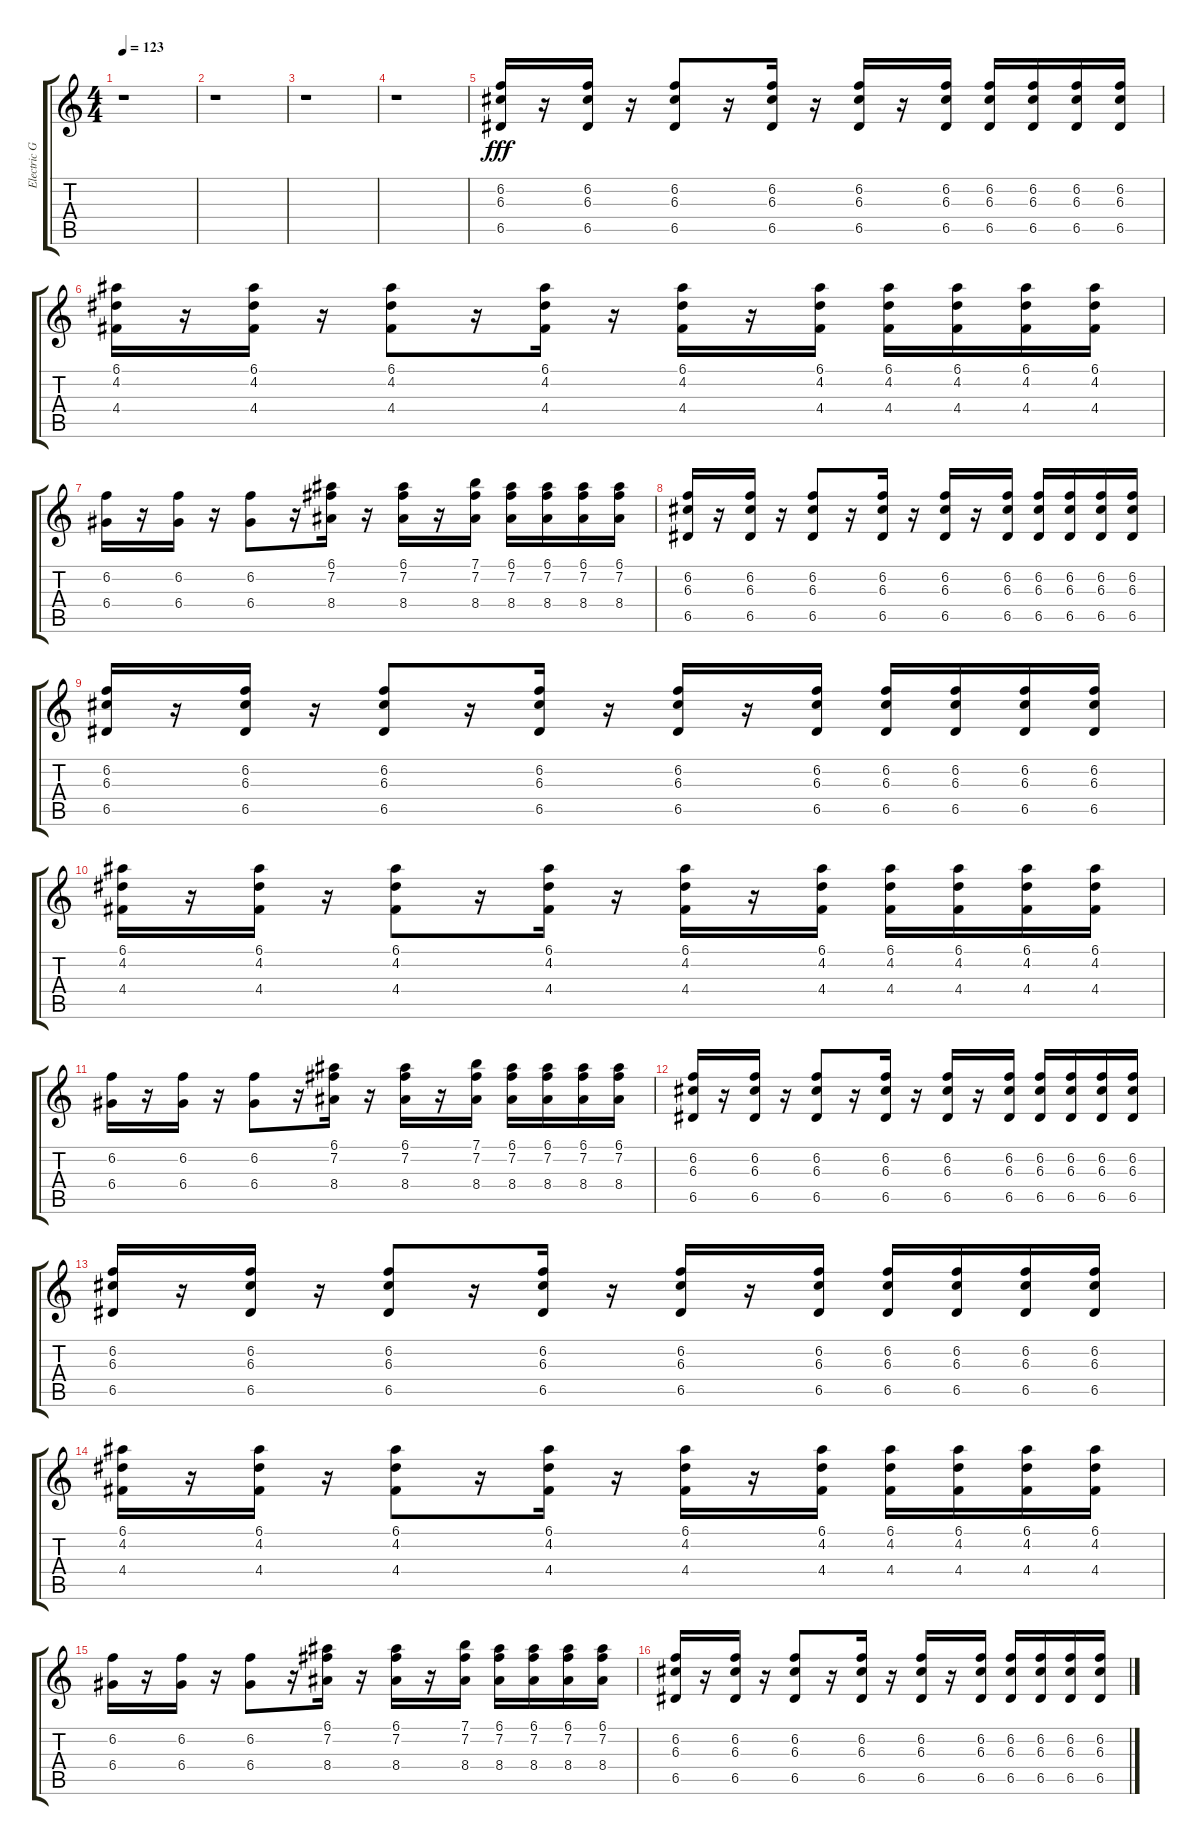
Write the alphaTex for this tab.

\track ("Electric Guitar" "Electric G") {instrument electricguitarjazz}
\staff {score tabs}
\tuning (E4 B3 G3 D3 A2 E2) {hide}
\ts (4 4)
\tempo 123
\clef g2
\ks c
r.1{dy fff instrument electricguitarjazz} |
r.1 |
r.1 |
r.1 |
(6.2 6.3 6.5).16 r.16 (6.2 6.3 6.5).16 r.16 (6.2 6.3 6.5).8 r.16 (6.2 6.3 6.5).16 r.16 (6.2 6.3 6.5).16 r.16 (6.2 6.3 6.5).16 (6.2 6.3 6.5).16 (6.2 6.3 6.5).16 (6.2 6.3 6.5).16 (6.2 6.3 6.5).16 |
(6.1 4.2 4.4).16 r.16 (6.1 4.2 4.4).16 r.16 (6.1 4.2 4.4).8 r.16 (6.1 4.2 4.4).16 r.16 (6.1 4.2 4.4).16 r.16 (6.1 4.2 4.4).16 (6.1 4.2 4.4).16 (6.1 4.2 4.4).16 (6.1 4.2 4.4).16 (6.1 4.2 4.4).16 |
(6.2 6.4).16 r.16 (6.2 6.4).16 r.16 (6.2 6.4).8 r.16 (6.1 7.2 8.4).16 r.16 (6.1 7.2 8.4).16 r.16 (7.1 7.2 8.4).16 (6.1 7.2 8.4).16 (6.1 7.2 8.4).16 (6.1 7.2 8.4).16 (6.1 7.2 8.4).16 |
(6.2 6.3 6.5).16 r.16 (6.2 6.3 6.5).16 r.16 (6.2 6.3 6.5).8 r.16 (6.2 6.3 6.5).16 r.16 (6.2 6.3 6.5).16 r.16 (6.2 6.3 6.5).16 (6.2 6.3 6.5).16 (6.2 6.3 6.5).16 (6.2 6.3 6.5).16 (6.2 6.3 6.5).16 |
(6.2 6.3 6.5).16 r.16 (6.2 6.3 6.5).16 r.16 (6.2 6.3 6.5).8 r.16 (6.2 6.3 6.5).16 r.16 (6.2 6.3 6.5).16 r.16 (6.2 6.3 6.5).16 (6.2 6.3 6.5).16 (6.2 6.3 6.5).16 (6.2 6.3 6.5).16 (6.2 6.3 6.5).16 |
(6.1 4.2 4.4).16 r.16 (6.1 4.2 4.4).16 r.16 (6.1 4.2 4.4).8 r.16 (6.1 4.2 4.4).16 r.16 (6.1 4.2 4.4).16 r.16 (6.1 4.2 4.4).16 (6.1 4.2 4.4).16 (6.1 4.2 4.4).16 (6.1 4.2 4.4).16 (6.1 4.2 4.4).16 |
(6.2 6.4).16 r.16 (6.2 6.4).16 r.16 (6.2 6.4).8 r.16 (6.1 7.2 8.4).16 r.16 (6.1 7.2 8.4).16 r.16 (7.1 7.2 8.4).16 (6.1 7.2 8.4).16 (6.1 7.2 8.4).16 (6.1 7.2 8.4).16 (6.1 7.2 8.4).16 |
(6.2 6.3 6.5).16 r.16 (6.2 6.3 6.5).16 r.16 (6.2 6.3 6.5).8 r.16 (6.2 6.3 6.5).16 r.16 (6.2 6.3 6.5).16 r.16 (6.2 6.3 6.5).16 (6.2 6.3 6.5).16 (6.2 6.3 6.5).16 (6.2 6.3 6.5).16 (6.2 6.3 6.5).16 |
(6.2 6.3 6.5).16 r.16 (6.2 6.3 6.5).16 r.16 (6.2 6.3 6.5).8 r.16 (6.2 6.3 6.5).16 r.16 (6.2 6.3 6.5).16 r.16 (6.2 6.3 6.5).16 (6.2 6.3 6.5).16 (6.2 6.3 6.5).16 (6.2 6.3 6.5).16 (6.2 6.3 6.5).16 |
(6.1 4.2 4.4).16 r.16 (6.1 4.2 4.4).16 r.16 (6.1 4.2 4.4).8 r.16 (6.1 4.2 4.4).16 r.16 (6.1 4.2 4.4).16 r.16 (6.1 4.2 4.4).16 (6.1 4.2 4.4).16 (6.1 4.2 4.4).16 (6.1 4.2 4.4).16 (6.1 4.2 4.4).16 |
(6.2 6.4).16 r.16 (6.2 6.4).16 r.16 (6.2 6.4).8 r.16 (6.1 7.2 8.4).16 r.16 (6.1 7.2 8.4).16 r.16 (7.1 7.2 8.4).16 (6.1 7.2 8.4).16 (6.1 7.2 8.4).16 (6.1 7.2 8.4).16 (6.1 7.2 8.4).16 |
(6.2 6.3 6.5).16 r.16 (6.2 6.3 6.5).16 r.16 (6.2 6.3 6.5).8 r.16 (6.2 6.3 6.5).16 r.16 (6.2 6.3 6.5).16 r.16 (6.2 6.3 6.5).16 (6.2 6.3 6.5).16 (6.2 6.3 6.5).16 (6.2 6.3 6.5).16 (6.2 6.3 6.5).16
